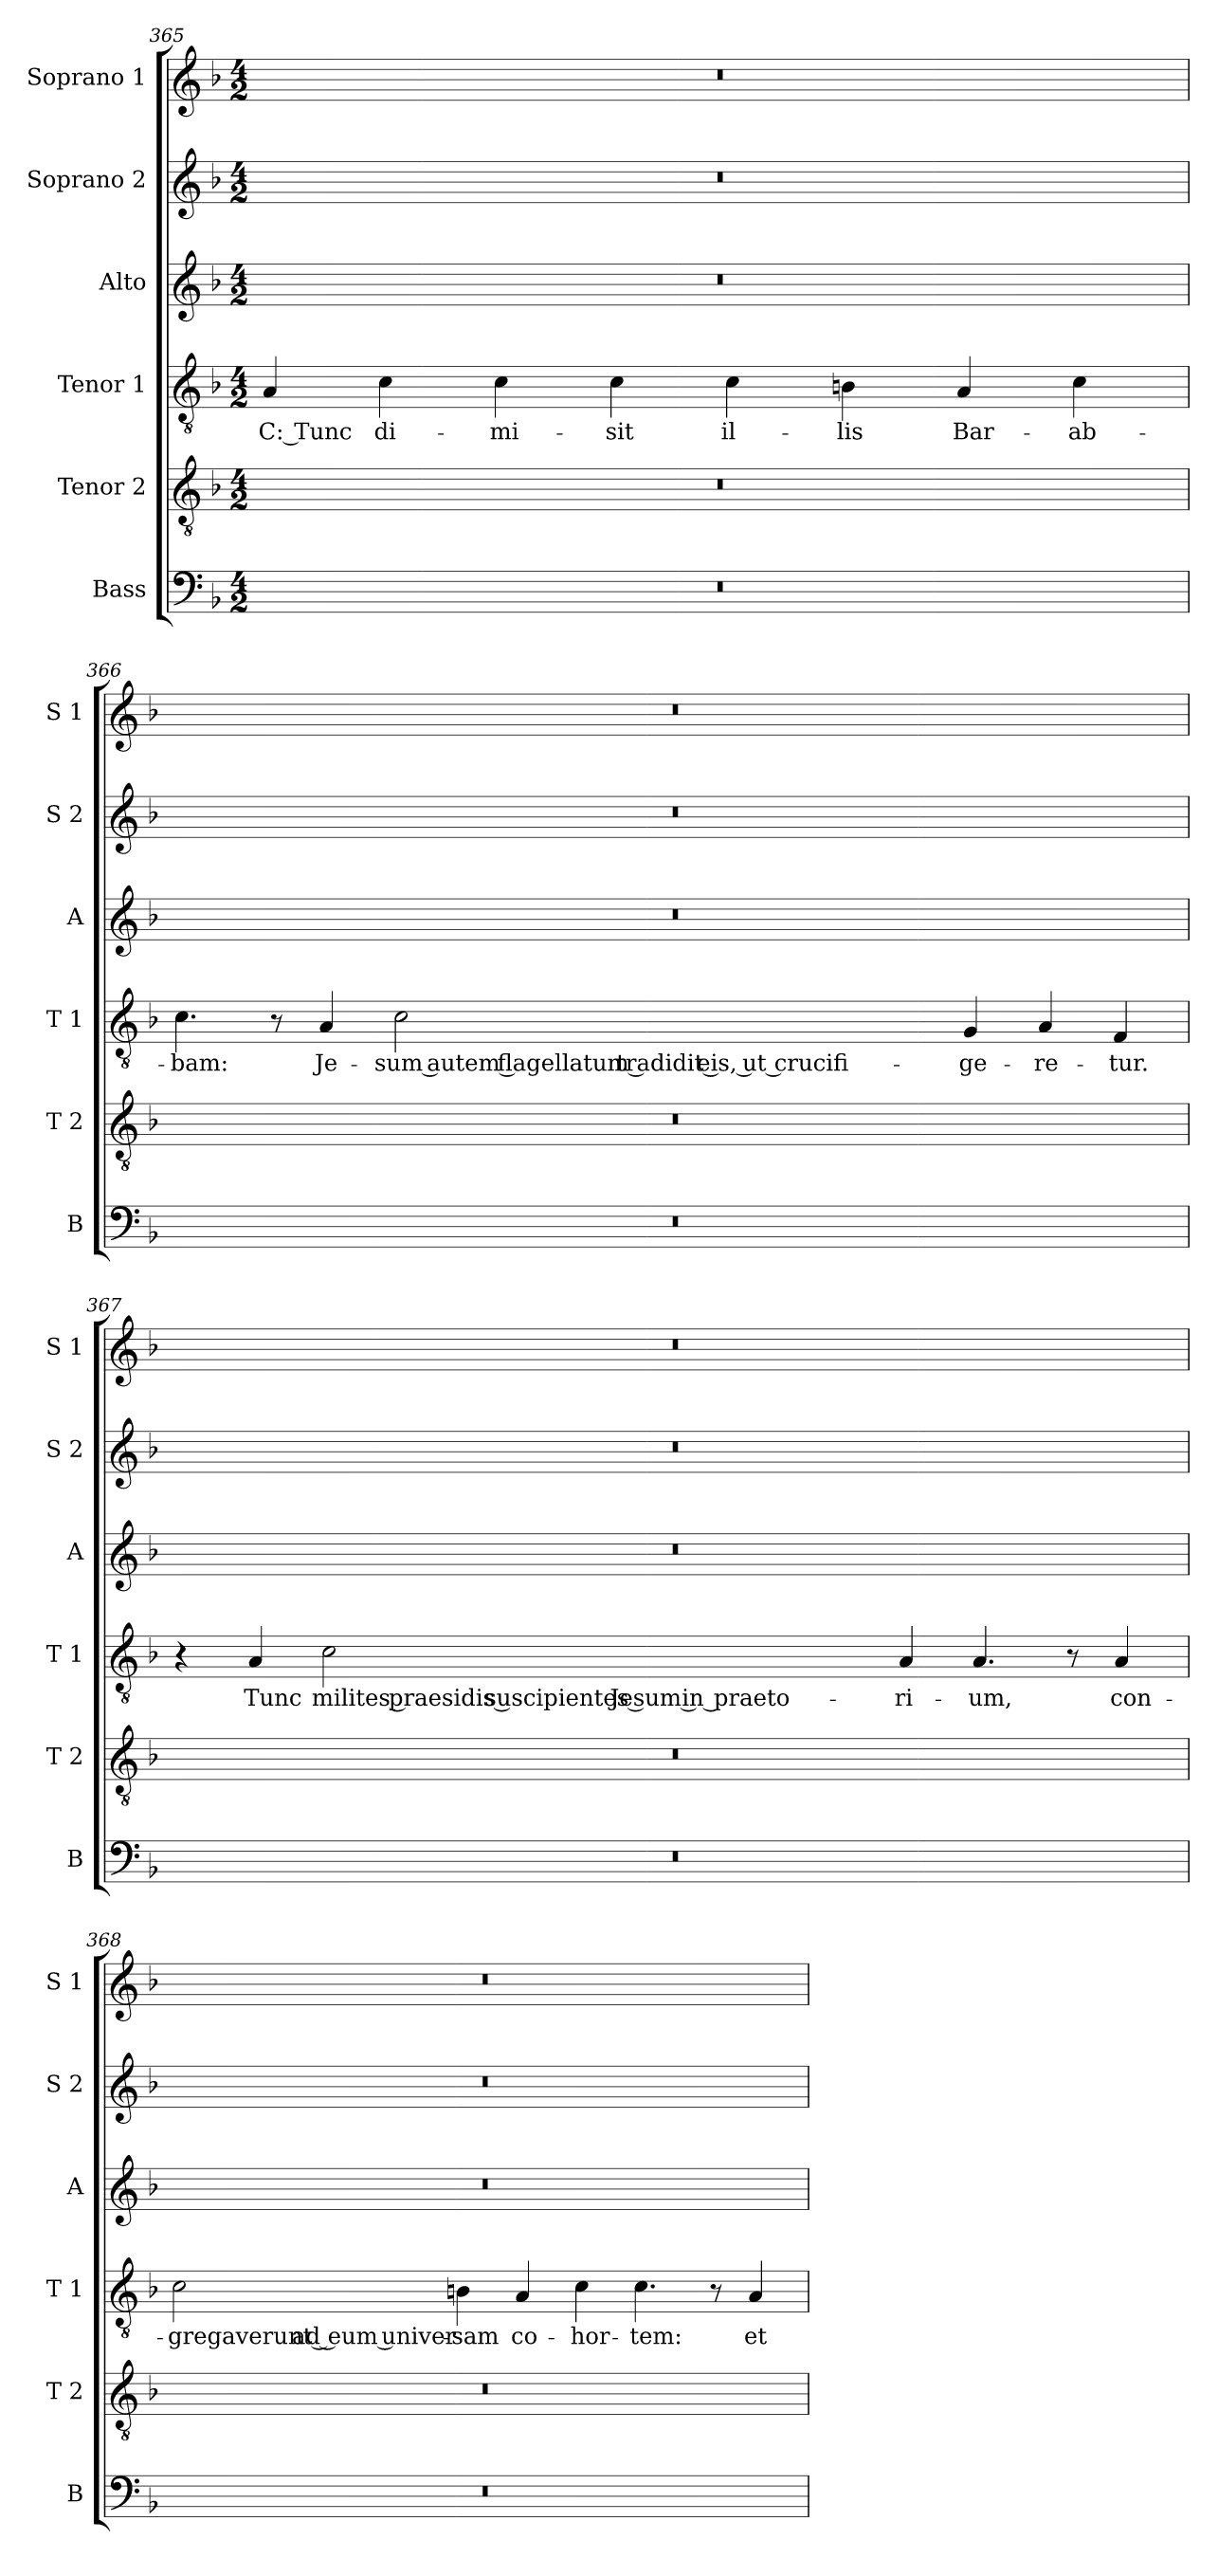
**kern	**kern	**kern	**text	**kern	**kern	**kern
*part6	*part5	*part4	*part4	*part3	*part2	*part1
*staff6	*staff5	*staff4	*staff4	*staff3	*staff2	*staff1
*I"Bass	*I"Tenor 2	*I"Tenor 1	*	*I"Alto	*I"Soprano 2	*I"Soprano 1
*I'B	*I'T 2	*I'T 1	*	*I'A	*I'S 2	*I'S 1
!!LO:LB:g=z
*clefF4	*clefGv2	*clefGv2	*	*clefG2	*clefG2	*clefG2
*k[b-]	*k[b-]	*k[b-]	*	*k[b-]	*k[b-]	*k[b-]
*F:	*F:	*F:	*	*F:	*F:	*F:
*M4/2	*M4/2	*M4/2	*	*M4/2	*M4/2	*M4/2
=365	=365	=365	=365	=365	=365	=365
!	!	!	!LO:LY:b	!	!	!
0r	0r	4A/	C: Tunc	0r	0r	0r
!	!	!	!LO:LY:b	!	!	!
.	.	4c\	di-	.	.	.
!	!	!	!LO:LY:b	!	!	!
.	.	4c\	-mi-	.	.	.
!	!	!	!LO:LY:b	!	!	!
.	.	4c\	-sit	.	.	.
!	!	!	!LO:LY:b	!	!	!
.	.	4c\	il-	.	.	.
!	!	!	!LO:LY:b	!	!	!
.	.	4Bn\	-lis	.	.	.
!	!	!	!LO:LY:b	!	!	!
.	.	4A/	Bar-	.	.	.
!	!	!	!LO:LY:b	!	!	!
.	.	4c\	-ab-	.	.	.
=366	=366	=366	=366	=366	=366	=366
!	!	!	!LO:LY:b	!	!	!
0r	0r	4.c\	-bam:	0r	0r	0r
.	.	8r	.	.	.	.
!	!	!	!LO:LY:b	!	!	!
.	.	4A/	Je-	.	.	.
!	!	!	!LO:LY:b	!	!	!
.	.	2c\	-sum autem flagellatum tradidit eis, ut crucifi-	.	.	.
!	!	!	!LO:LY:b	!	!	!
.	.	4G/	-ge-	.	.	.
!	!	!	!LO:LY:b	!	!	!
.	.	4A/	-re-	.	.	.
!	!	!	!LO:LY:b	!	!	!
.	.	4F/	-tur.	.	.	.
!!LO:PB:g=z
=367	=367	=367	=367	=367	=367	=367
0r	0r	4r	.	0r	0r	0r
!	!	!	!LO:LY:b	!	!	!
.	.	4A/	Tunc	.	.	.
!	!	!	!LO:LY:b	!	!	!
.	.	2c\	milites praesidis suscipientes Jesum in praeto-	.	.	.
!	!	!	!LO:LY:b	!	!	!
.	.	4A/	-ri-	.	.	.
!	!	!	!LO:LY:b	!	!	!
.	.	4.A/	-um,	.	.	.
.	.	8r	.	.	.	.
!	!	!	!LO:LY:b	!	!	!
.	.	4A/	con-	.	.	.
=368	=368	=368	=368	=368	=368	=368
!	!	!	!LO:LY:b	!	!	!
0r	0r	2c\	-gregaverunt ad eum univer-	0r	0r	0r
!	!	!	!LO:LY:b	!	!	!
.	.	4Bn\	-sam	.	.	.
!	!	!	!LO:LY:b	!	!	!
.	.	4A/	co-	.	.	.
!	!	!	!LO:LY:b	!	!	!
.	.	4c\	-hor-	.	.	.
!	!	!	!LO:LY:b	!	!	!
.	.	4.c\	-tem:	.	.	.
.	.	8r	.	.	.	.
!	!	!	!LO:LY:b	!	!	!
.	.	4A/	et	.	.	.
=	=	=	=	=	=	=
*-	*-	*-	*-	*-	*-	*-
